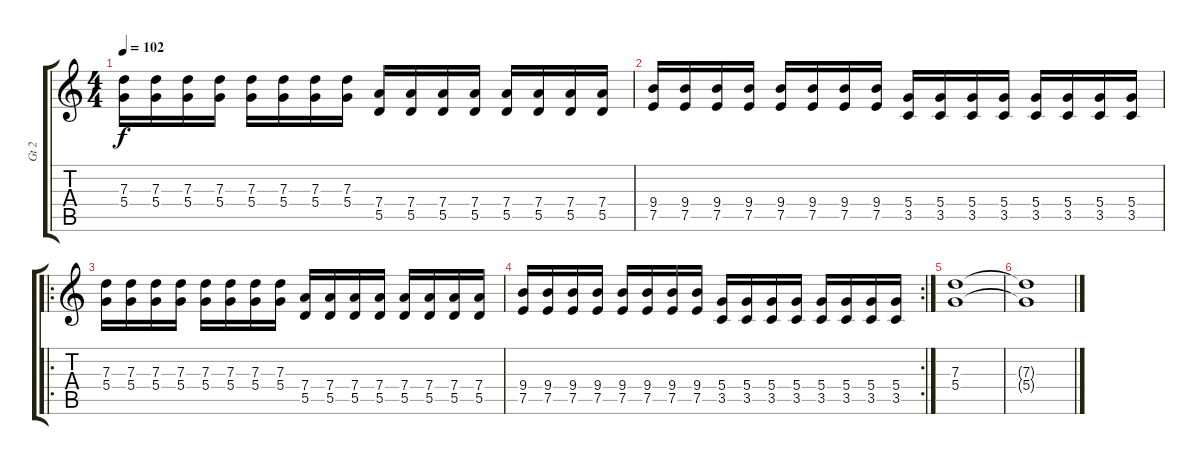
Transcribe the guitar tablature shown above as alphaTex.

\track ("Gt 2" "Gt 2") {instrument overdrivenguitar}
\staff {score tabs}
\tuning (E4 B3 G3 D3 A2 E2) {hide}
\ts (4 4)
\tempo 102
\clef g2
\ks c
(7.3 5.4).16{dy f} (7.3 5.4).16 (7.3 5.4).16 (7.3 5.4).16 (7.3 5.4).16 (7.3 5.4).16 (7.3 5.4).16 (7.3 5.4).16 (7.4 5.5).16 (7.4 5.5).16 (7.4 5.5).16 (7.4 5.5).16 (7.4 5.5).16 (7.4 5.5).16 (7.4 5.5).16 (7.4 5.5).16 |
(9.4 7.5).16 (9.4 7.5).16 (9.4 7.5).16 (9.4 7.5).16 (9.4 7.5).16 (9.4 7.5).16 (9.4 7.5).16 (9.4 7.5).16 (5.4 3.5).16 (5.4 3.5).16 (5.4 3.5).16 (5.4 3.5).16 (5.4 3.5).16 (5.4 3.5).16 (5.4 3.5).16 (5.4 3.5).16 |
\ro
(7.3 5.4).16 (7.3 5.4).16 (7.3 5.4).16 (7.3 5.4).16 (7.3 5.4).16 (7.3 5.4).16 (7.3 5.4).16 (7.3 5.4).16 (7.4 5.5).16 (7.4 5.5).16 (7.4 5.5).16 (7.4 5.5).16 (7.4 5.5).16 (7.4 5.5).16 (7.4 5.5).16 (7.4 5.5).16 |
\rc 2
(9.4 7.5).16 (9.4 7.5).16 (9.4 7.5).16 (9.4 7.5).16 (9.4 7.5).16 (9.4 7.5).16 (9.4 7.5).16 (9.4 7.5).16 (5.4 3.5).16 (5.4 3.5).16 (5.4 3.5).16 (5.4 3.5).16 (5.4 3.5).16 (5.4 3.5).16 (5.4 3.5).16 (5.4 3.5).16 |
(7.3 5.4).1{volume 2} |
(7.3{t} 5.4{t}).1
